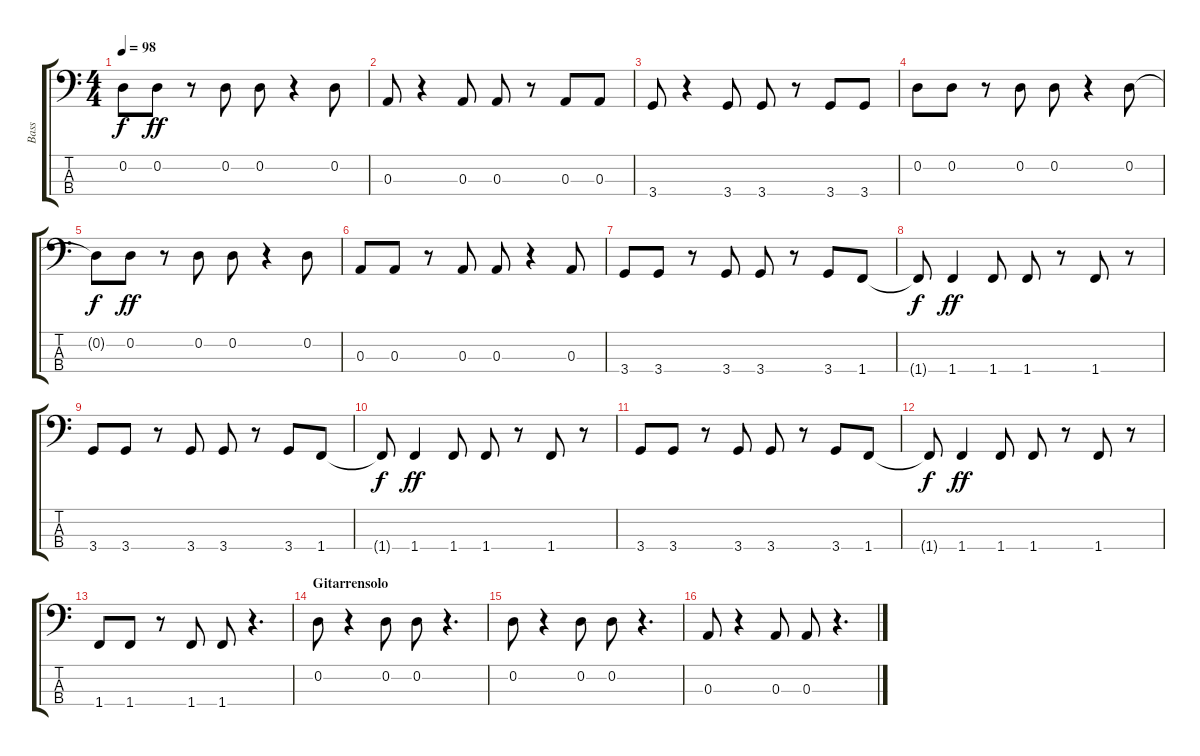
\track ("Bass" "Bass") {instrument slapbass2}
\staff {score tabs}
\tuning (G2 D2 A1 E1) {hide}
\ts (4 4)
\tempo 98
\clef f4
\ks c
0.2{t}.8{dy f} 0.2.8{dy ff} r.8 0.2.8 0.2.8 r.4 0.2.8 |
0.3.8 r.4 0.3.8 0.3.8 r.8 0.3.8 0.3.8 |
3.4.8 r.4 3.4.8 3.4.8 r.8 3.4.8 3.4.8 |
0.2.8 0.2.8 r.8 0.2.8 0.2.8 r.4 0.2.8 |
0.2{t}.8{dy f} 0.2.8{dy ff} r.8 0.2.8 0.2.8 r.4 0.2.8 |
0.3.8 0.3.8 r.8 0.3.8 0.3.8 r.4 0.3.8 |
3.4.8 3.4.8 r.8 3.4.8 3.4.8 r.8 3.4.8 1.4.8 |
1.4{t}.8{dy f} 1.4.4{dy ff} 1.4.8 1.4.8 r.8 1.4.8 r.8 |
3.4.8 3.4.8 r.8 3.4.8 3.4.8 r.8 3.4.8 1.4.8 |
1.4{t}.8{dy f} 1.4.4{dy ff} 1.4.8 1.4.8 r.8 1.4.8 r.8 |
3.4.8 3.4.8 r.8 3.4.8 3.4.8 r.8 3.4.8 1.4.8 |
1.4{t}.8{dy f} 1.4.4{dy ff} 1.4.8 1.4.8 r.8 1.4.8 r.8 |
1.4.8 1.4.8 r.8 1.4.8 1.4.8 r.4{d} |
\section ("" "Gitarrensolo")
0.2.8 r.4 0.2.8 0.2.8 r.4{d} |
0.2.8 r.4 0.2.8 0.2.8 r.4{d} |
0.3.8 r.4 0.3.8 0.3.8 r.4{d}
